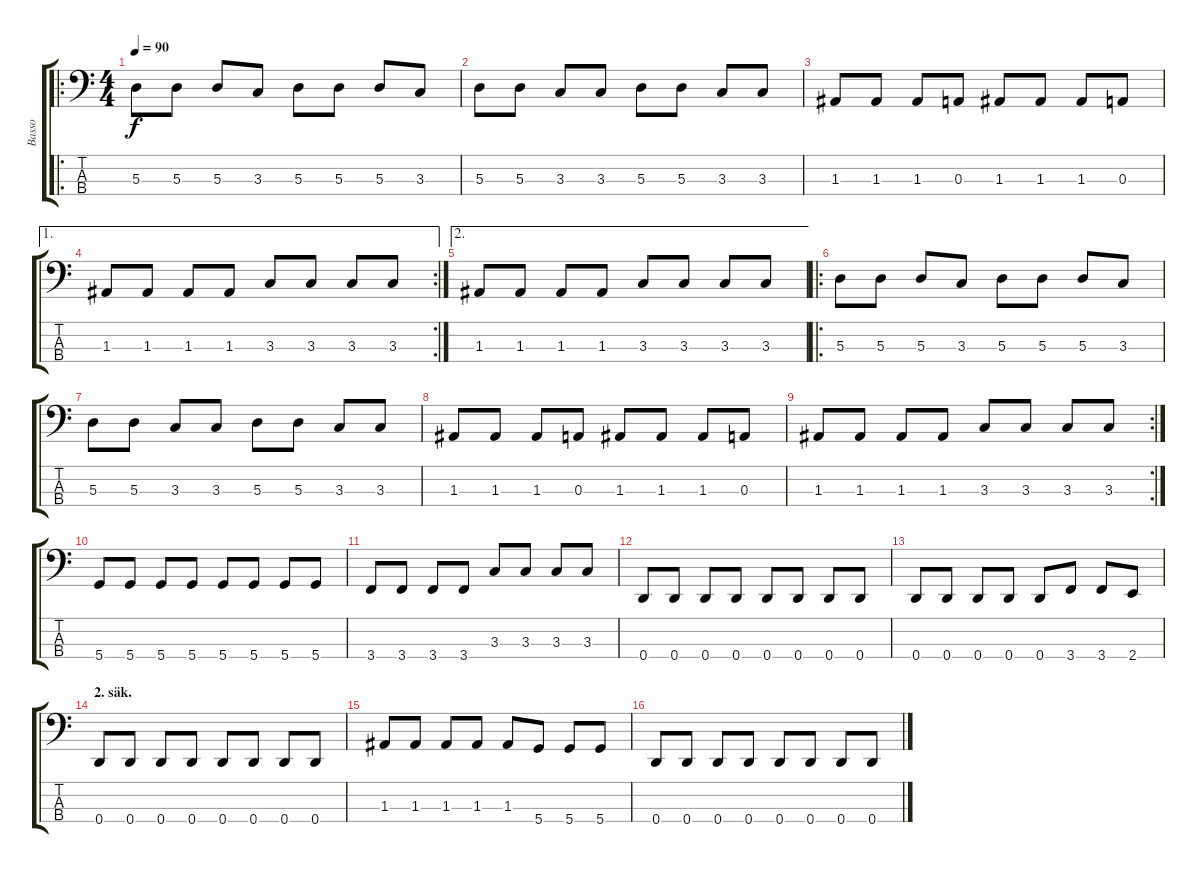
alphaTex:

\track ("Basso" "Basso") {instrument electricbassfinger}
\staff {score tabs}
\tuning (G2 D2 A1 D1) {hide}
\ro
\ts (4 4)
\tempo 90
\clef f4
\ks c
5.3.8{dy f} 5.3.8 5.3.8 3.3.8 5.3.8 5.3.8 5.3.8 3.3.8 |
5.3.8 5.3.8 3.3.8 3.3.8 5.3.8 5.3.8 3.3.8 3.3.8 |
1.3.8 1.3.8 1.3.8 0.3.8 1.3.8 1.3.8 1.3.8 0.3.8 |
\ae 1
\rc 2
1.3.8 1.3.8 1.3.8 1.3.8 3.3.8 3.3.8 3.3.8 3.3.8 |
\ae 2
1.3.8 1.3.8 1.3.8 1.3.8 3.3.8 3.3.8 3.3.8 3.3.8 |
\ro
5.3.8 5.3.8 5.3.8 3.3.8 5.3.8 5.3.8 5.3.8 3.3.8 |
5.3.8 5.3.8 3.3.8 3.3.8 5.3.8 5.3.8 3.3.8 3.3.8 |
1.3.8 1.3.8 1.3.8 0.3.8 1.3.8 1.3.8 1.3.8 0.3.8 |
\rc 2
1.3.8 1.3.8 1.3.8 1.3.8 3.3.8 3.3.8 3.3.8 3.3.8 |
5.4.8 5.4.8 5.4.8 5.4.8 5.4.8 5.4.8 5.4.8 5.4.8 |
3.4.8 3.4.8 3.4.8 3.4.8 3.3.8 3.3.8 3.3.8 3.3.8 |
0.4.8 0.4.8 0.4.8 0.4.8 0.4.8 0.4.8 0.4.8 0.4.8 |
0.4.8 0.4.8 0.4.8 0.4.8 0.4.8 3.4.8 3.4.8 2.4.8 |
\section ("" "2. säk.")
0.4.8 0.4.8 0.4.8 0.4.8 0.4.8 0.4.8 0.4.8 0.4.8 |
1.3.8 1.3.8 1.3.8 1.3.8 1.3.8 5.4.8 5.4.8 5.4.8 |
0.4.8 0.4.8 0.4.8 0.4.8 0.4.8 0.4.8 0.4.8 0.4.8
